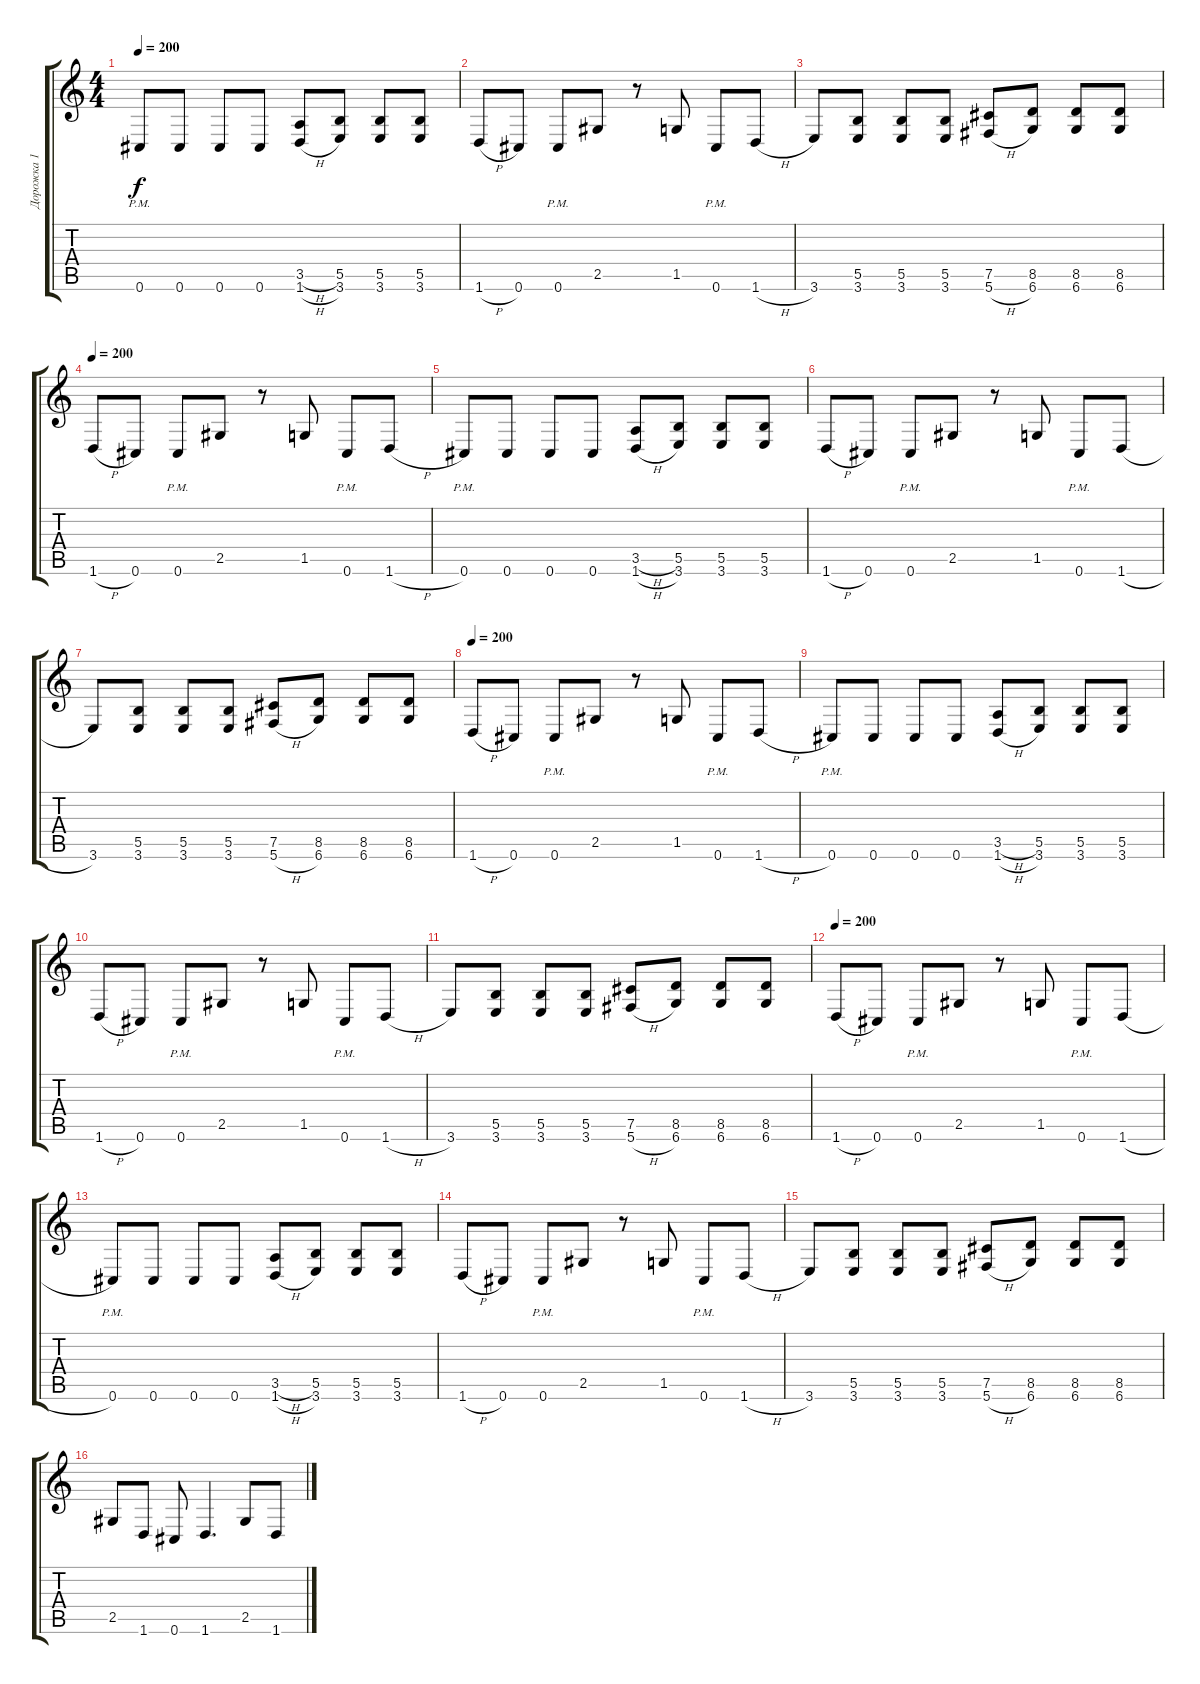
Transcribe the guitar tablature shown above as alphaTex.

\track ("Дорожка 1" "Дорожка 1") {instrument distortionguitar}
\staff {score tabs}
\tuning (Db4 Ab3 E3 B2 Gb2 Db2) {hide}
\ts (4 4)
\tempo 200
\clef g2
\ks c
0.6{pm}.8{dy f} 0.6.8 0.6.8 0.6.8 (3.5{h} 1.6{h}).8 (5.5 3.6).8 (5.5 3.6).8 (5.5 3.6).8 |
1.6{h}.8 0.6.8 0.6{pm}.8 2.5.8 r.8 1.5.8 0.6{pm}.8 1.6{h}.8 |
3.6.8 (5.5 3.6).8 (5.5 3.6).8 (5.5 3.6).8 (7.5 5.6{h}).8 (8.5 6.6).8 (8.5 6.6).8 (8.5 6.6).8 |
\tempo 200
1.6{h}.8 0.6.8 0.6{pm}.8 2.5.8 r.8 1.5.8 0.6{pm}.8 1.6{h}.8 |
0.6{pm}.8 0.6.8 0.6.8 0.6.8 (3.5{h} 1.6{h}).8 (5.5 3.6).8 (5.5 3.6).8 (5.5 3.6).8 |
1.6{h}.8 0.6.8 0.6{pm}.8 2.5.8 r.8 1.5.8 0.6{pm}.8 1.6{h}.8 |
3.6.8 (5.5 3.6).8 (5.5 3.6).8 (5.5 3.6).8 (7.5 5.6{h}).8 (8.5 6.6).8 (8.5 6.6).8 (8.5 6.6).8 |
\tempo 200
1.6{h}.8 0.6.8 0.6{pm}.8 2.5.8 r.8 1.5.8 0.6{pm}.8 1.6{h}.8 |
0.6{pm}.8 0.6.8 0.6.8 0.6.8 (3.5{h} 1.6{h}).8 (5.5 3.6).8 (5.5 3.6).8 (5.5 3.6).8 |
1.6{h}.8 0.6.8 0.6{pm}.8 2.5.8 r.8 1.5.8 0.6{pm}.8 1.6{h}.8 |
3.6.8 (5.5 3.6).8 (5.5 3.6).8 (5.5 3.6).8 (7.5 5.6{h}).8 (8.5 6.6).8 (8.5 6.6).8 (8.5 6.6).8 |
\tempo 200
1.6{h}.8 0.6.8 0.6{pm}.8 2.5.8 r.8 1.5.8 0.6{pm}.8 1.6{h}.8 |
0.6{pm}.8 0.6.8 0.6.8 0.6.8 (3.5{h} 1.6{h}).8 (5.5 3.6).8 (5.5 3.6).8 (5.5 3.6).8 |
1.6{h}.8 0.6.8 0.6{pm}.8 2.5.8 r.8 1.5.8 0.6{pm}.8 1.6{h}.8 |
3.6.8 (5.5 3.6).8 (5.5 3.6).8 (5.5 3.6).8 (7.5 5.6{h}).8 (8.5 6.6).8 (8.5 6.6).8 (8.5 6.6).8 |
2.5.8 1.6.8 0.6.8 1.6.4{d} 2.5.8 1.6.8
